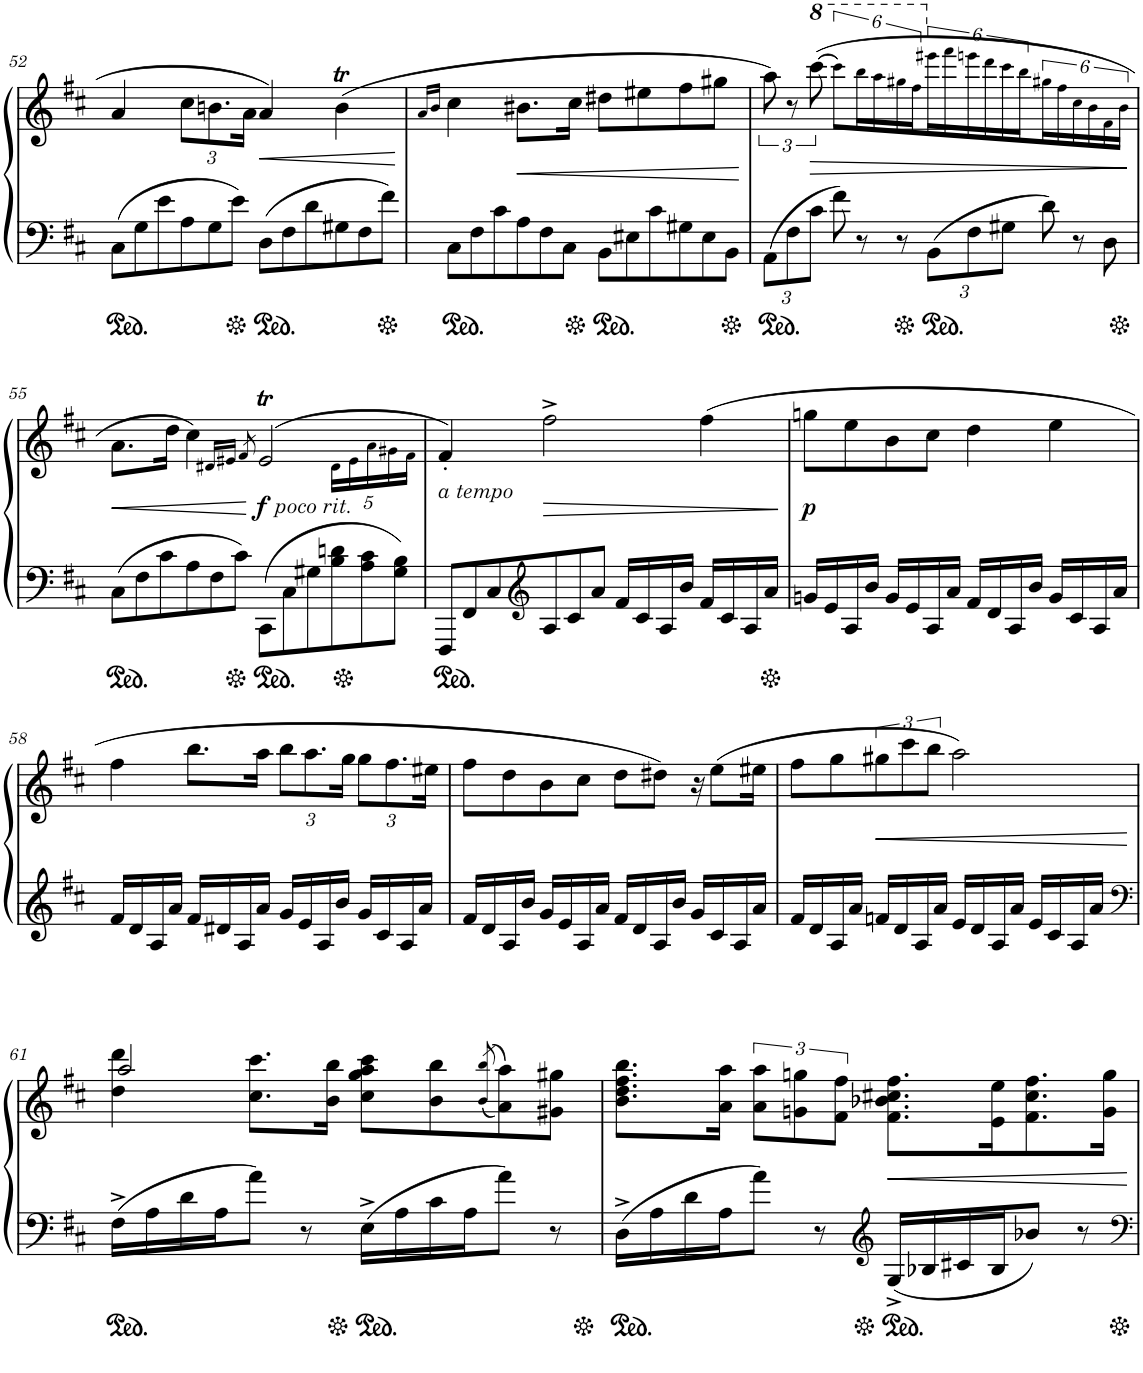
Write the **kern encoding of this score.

**kern	**kern	**dynam
*part1	*part1	*part1
*staff2	*staff1	*staff1/2
*I"Pianinas	*	*
!!LO:PB:g=z
*clefF4	*clefG2	*
*k[f#c#]	*k[f#c#]	*
*M4/4	*M4/4	*
*met(c)	*met(c)	*
*Xbrackettup	*	*
=52	=52	=52
12C#\L	4a/	.
12G\	.	.
12e\	.	.
*	*Xbrackettup	*
12A\	12cc#\L	.
12G\	12.bn\	.
12e\J	.	.
.	24a\Jk	.
!	!	!LO:HP:b
12D\L	4a/	<
12F#\	.	.
12d\	.	.
12G#X\	(4bT\	.
12F#\	.	.
12f#\J	.	.
.	.	[
=53	=53	=53
.	16qa/LL	.
.	16qb/JJ	.
12C#\L	4cc#\	.
12F#\	.	.
12c#\	.	.
!	!	!LO:HP:b
12A\	8.b#X\L	<
12F#\	.	.
12C#\J	.	.
.	16cc#\Jk	.
12BB\L	8dd#X\L	.
12E#X\	.	.
.	8ee#X\	.
12c#\	.	.
12G#X\	8ff#\	.
12E#\	.	.
.	8gg#X\J	.
12BB\J	.	.
.	.	[
=54	=54	=54
*	*brackettup	*
12AA\L	12aa\)	.
12F#\	12r	.
*	*8va	*
12c#\J	([12cccc#\	.
*brackettup	*	*
!	!	!LO:HP:b
12f#\	12cccc#!\L]	>
12r	24bbb!\L	.
.	24aaa!\	.
12r	24ggg#X!\	.
.	24fff#!\J	.
*Xbrackettup	*	*
*	*X8va	*
12BB>\L	24eee#X!\L	.
.	24fff#!\	.
12F#>\	24eeen!\	.
.	24ddd!\	.
12G#X>\J	24ccc#!\	.
.	24bb!\J	.
*brackettup	*	*
12d>\	24gg#X!\L	.
.	24ff#!\	.
12r	24cc#!\	.
.	24b!\	.
12D>\	24f#!\	.
.	24b!\JJ	.
.	.	]
!!LO:LB:g=z
=55	=55	=55
*Xbrackettup	*	*
!	!	!LO:HP:b
*	*^	*
12C#\L	8.a\L	2.ryy	<
12F#\	.	.	.
12c#\	.	.	.
.	16dd\Jk	.	.
12A\	4cc#\)	.	.
12F#\	.	.	.
12c#\J	.	.	.
.	16qd#X/LL	.	.
.	16qe#X/JJ	.	.
.	8qf#/	.	.
!	!LO:TX:b:i:t=poco rit.	!	!
!	!	!	!LO:DY:n=1:b
12CC#\L	(2e#t'/	.	[ f
12C#\	.	.	.
12G#X\	.	.	.
*	*	*Xbrackettup	*
12B\ 12dn\	.	20d#^!\LL	.
.	.	20e#^!\	.
12A\ 12c#\	.	.	.
.	.	20a^!\	.
.	.	20g#X^!\	.
12G#\ 12B\J	.	.	.
.	.	20f#^!\JJ	.
=56	=56	=56	=56
!	!LO:TX:b:i:t=a tempo	!	!
*	*v	*v	*
12FFF#/L	4f#'/)	.
12FF#/	.	.
12C#/	.	.
*clefG2	*	*
!	!	!LO:HP:b
12A/	2ff#^\	>
12c#/	.	.
12a/J	.	.
16f#/LL	.	.
16c#/	.	.
16A/	.	.
16b/JJ	.	.
16f#/LL	(4ff#\	.
16c#/	.	.
16A/	.	.
16a/JJ	.	.
.	.	]
=57	=57	=57
!	!	!LO:DY:b
16gn/LL	8ggn\L	p
16e/	.	.
16A/	8ee\	.
16b/JJ	.	.
16g/LL	8b\	.
16e/	.	.
16A/	8cc#\J	.
16a/JJ	.	.
16f#/LL	4dd\	.
16d/	.	.
16A/	.	.
16b/JJ	.	.
16g/LL	4ee\	.
16c#/	.	.
16A/	.	.
16a/JJ	.	.
!!LO:LB:g=z
=58	=58	=58
16f#/LL	4ff#\	.
16d/	.	.
16A/	.	.
16a/JJ	.	.
16f#/LL	8.bb\L	.
16d#X/	.	.
16A/	.	.
16a/JJ	16aa\Jk	.
16g/LL	12bb\L	.
16e/	.	.
.	12.aa\	.
16A/	.	.
16b/JJ	.	.
.	24gg\Jk	.
16g/LL	12gg\L	.
16c#/	.	.
.	12.ff#\	.
16A/	.	.
16a/JJ	.	.
.	24ee#X\Jk	.
=59	=59	=59
16f#/LL	8ff#\L	.
16d/	.	.
16A/	8dd\	.
16b/JJ	.	.
16g/LL	8b\	.
16e/	.	.
16A/	8cc#\J	.
16a/JJ	.	.
16f#/LL	8dd\L	.
16d/	.	.
16A/	8dd#X\J)	.
16b/JJ	.	.
16g/LL	16r	.
16c#/	(8ee\L	.
16A/	.	.
16a/JJ	16ee#X\Jk	.
=60	=60	=60
16f#/LL	8ff#\L	.
16d/	.	.
16A/	8gg\	.
16a/JJ	.	.
*	*brackettup	*
!	!	!LO:HP:b
16fn/LL	12gg#X\	<
16d/	.	.
.	12ccc#\	.
16A/	.	.
.	12bb\J	.
16a/JJ	.	.
16e/LL	2aa\)	.
16d/	.	.
16A/	.	.
16a/JJ	.	.
16e/LL	.	.
16c#/	.	.
16A/	.	.
16a/JJ	.	.
.	.	[
!!LO:LB:g=z
=61	=61	=61
*clefF4	*	*
*	*^	*
16F#^\LL	4dd\ 4ddd\	2aa/	.
16A\	.	.	.
16d\	.	.	.
16A\J	.	.	.
8a\J	8.cc#\ 8.ccc#\L	.	.
8r	.	.	.
.	16b\ 16bb\Jk	.	.
16E^\LL	8cc#\ 8gg\ 8aa\ 8ccc#\L	2ryy	.
16A\	.	.	.
16c#\	8b\ 8bb\	.	.
16A\J	.	.	.
.	((>8qb/ 8qbb/	.	.
8a\J	8a\ 8aa\))	.	.
8r	8g#X\ 8gg#X\J	.	.
*	*v	*v	*
=62	=62	=62
16D^\LL	8.b\ 8.dd\ 8.ff#\ 8.bb\L	.
16A\	.	.
16d\	.	.
16A\J	16a\ 16aa\Jk	.
8a\J	12a\ 12aa\L	.
.	12gn\ 12ggn\	.
8r	.	.
.	12f#\ 12ff#\J	.
*clefG2	*	*
!	!	!LO:HP:b
16G^/LL	8.f#\ 8.b-X\ 8.cc#X\ 8.ff#\L	<
16B-X/	.	.
16c#X/	.	.
16B-/J	16e\ 16ee\K	.
8b-X/J	8.f#\ 8.cc#\ 8.ff#\	.
8r	.	.
.	16g\ 16gg\Jk	.
.	.	[
=	=	=
*-	*-	*-
